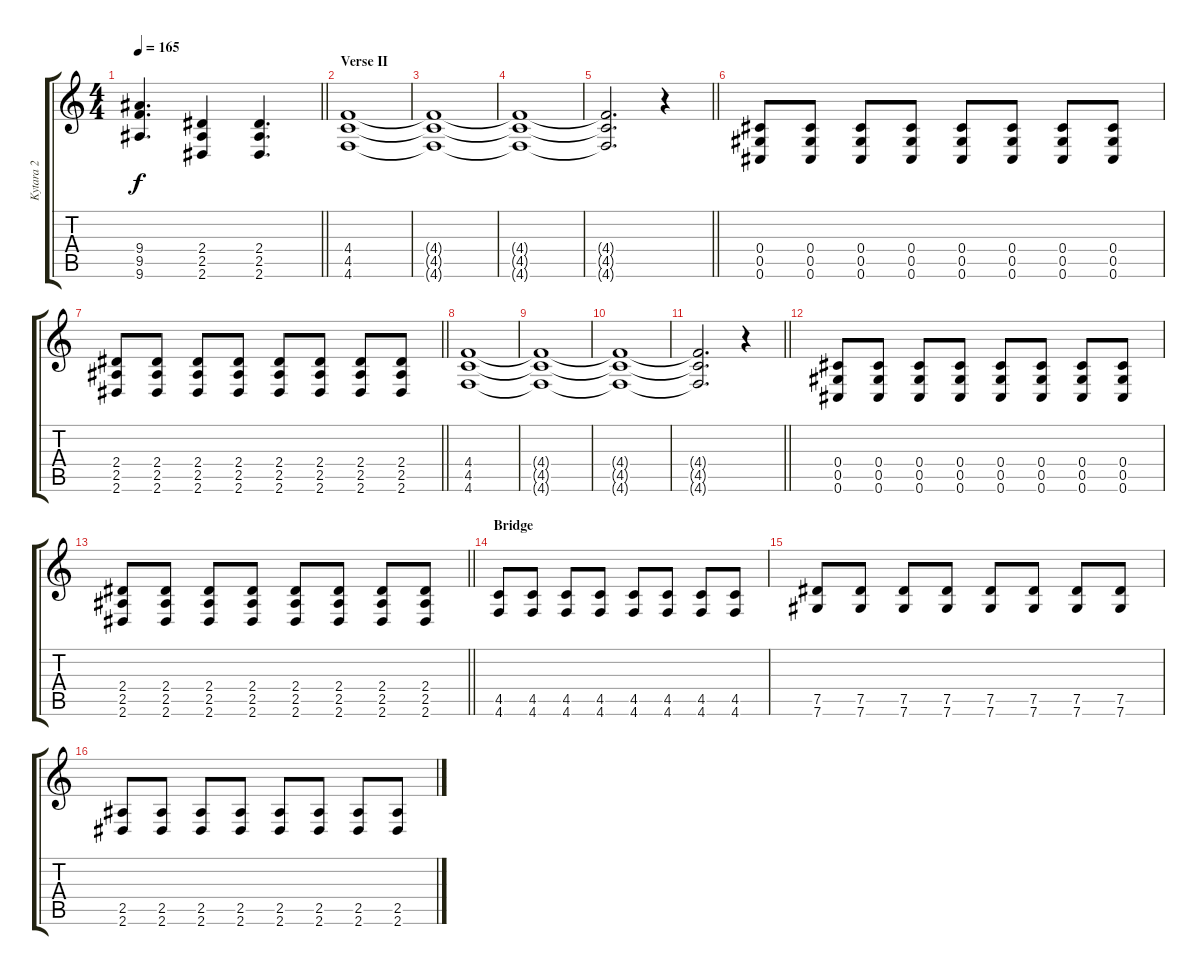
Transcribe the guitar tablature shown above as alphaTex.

\track ("Kytara 2" "Kytara 2") {instrument distortionguitar}
\staff {score tabs}
\tuning (Eb4 Bb3 Gb3 Db3 Ab2 Db2) {hide}
\ts (4 4)
\tempo 165
\clef g2
\barLineRight lightlight
\ks c
(9.4 9.5 9.6).4{d dy f} (2.4 2.5 2.6).4 (2.4 2.5 2.6).4{d} |
\section ("" "Verse II")
(4.4 4.5 4.6).1 |
(4.4{t} 4.5{t} 4.6{t}).1{volume 2} |
(4.4{t} 4.5{t} 4.6{t}).1 |
\barLineRight lightlight
(4.4{t} 4.5{t} 4.6{t}).2{d} r.4 |
(0.4 0.5 0.6).8{volume 14} (0.4 0.5 0.6).8 (0.4 0.5 0.6).8 (0.4 0.5 0.6).8 (0.4 0.5 0.6).8 (0.4 0.5 0.6).8 (0.4 0.5 0.6).8 (0.4 0.5 0.6).8 |
\barLineRight lightlight
(2.4 2.5 2.6).8 (2.4 2.5 2.6).8 (2.4 2.5 2.6).8 (2.4 2.5 2.6).8 (2.4 2.5 2.6).8 (2.4 2.5 2.6).8 (2.4 2.5 2.6).8 (2.4 2.5 2.6).8 |
(4.4 4.5 4.6).1 |
(4.4{t} 4.5{t} 4.6{t}).1{volume 2} |
(4.4{t} 4.5{t} 4.6{t}).1 |
\barLineRight lightlight
(4.4{t} 4.5{t} 4.6{t}).2{d} r.4 |
(0.4 0.5 0.6).8{volume 14} (0.4 0.5 0.6).8 (0.4 0.5 0.6).8 (0.4 0.5 0.6).8 (0.4 0.5 0.6).8 (0.4 0.5 0.6).8 (0.4 0.5 0.6).8 (0.4 0.5 0.6).8 |
\barLineRight lightlight
(2.4 2.5 2.6).8 (2.4 2.5 2.6).8 (2.4 2.5 2.6).8 (2.4 2.5 2.6).8 (2.4 2.5 2.6).8 (2.4 2.5 2.6).8 (2.4 2.5 2.6).8 (2.4 2.5 2.6).8 |
\section ("" "Bridge")
(4.5 4.6).8 (4.5 4.6).8 (4.5 4.6).8 (4.5 4.6).8 (4.5 4.6).8 (4.5 4.6).8 (4.5 4.6).8 (4.5 4.6).8 |
(7.5 7.6).8 (7.5 7.6).8 (7.5 7.6).8 (7.5 7.6).8 (7.5 7.6).8 (7.5 7.6).8 (7.5 7.6).8 (7.5 7.6).8 |
(2.5 2.6).8 (2.5 2.6).8 (2.5 2.6).8 (2.5 2.6).8 (2.5 2.6).8 (2.5 2.6).8 (2.5 2.6).8 (2.5 2.6).8
